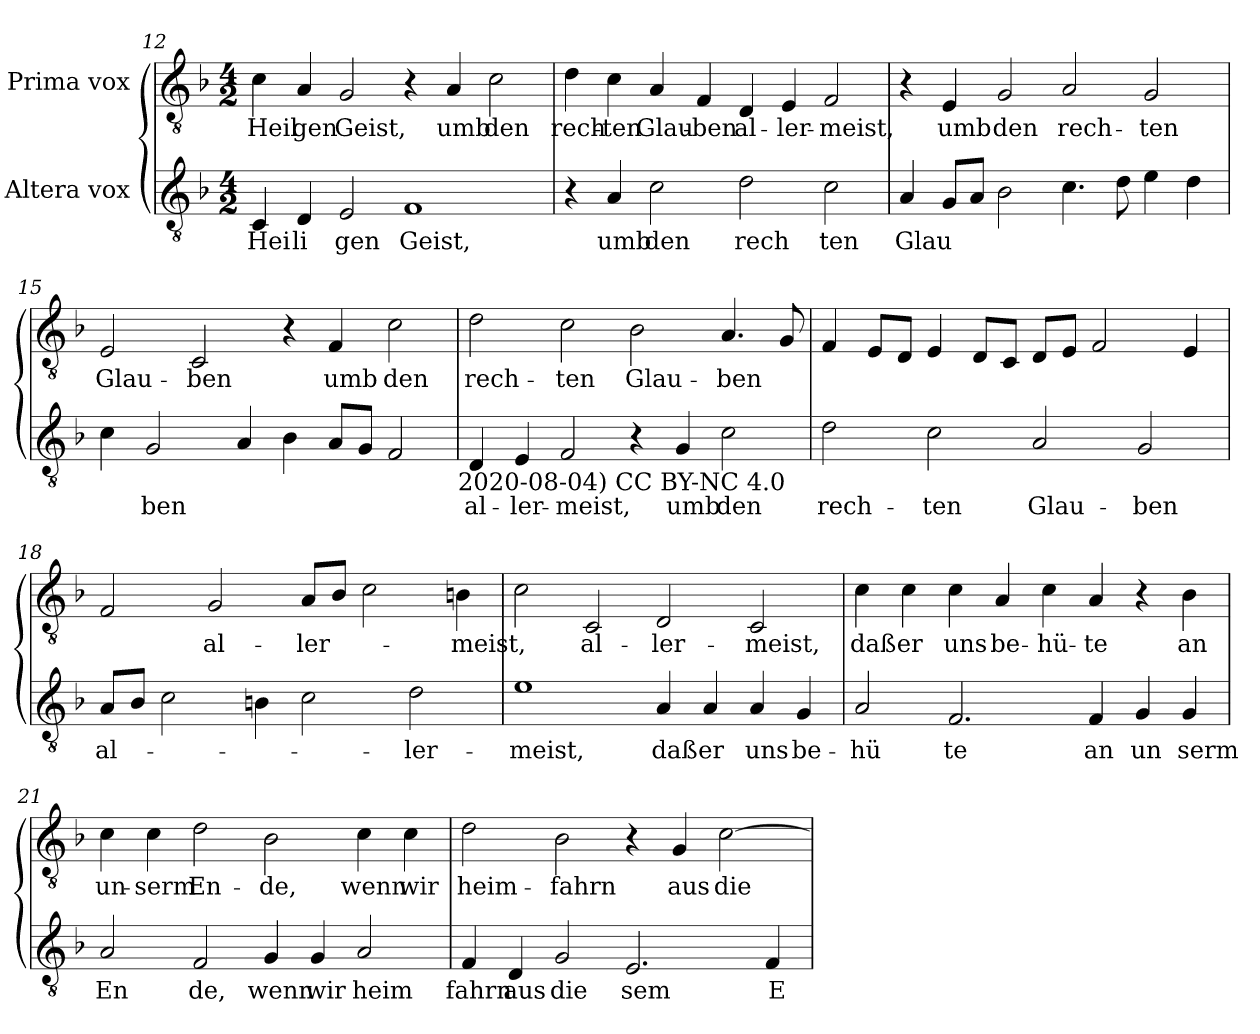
**kern	**text	**kern	**text
*part2	*part2	*part1	*part1
*staff2	*staff2	*staff1	*staff1
*I"Altera vox	*	*I"Prima vox	*
*clefGv2	*	*clefGv2	*
*k[b-]	*	*k[b-]	*
*F:	*	*F:	*
*M4/2	*	*M4/2	*
=12	=12	=12	=12
!	!LO:LY:b	!	!LO:LY:b
4C/	Hei	4c\	Heil
!	!LO:LY:b	!	!LO:LY:b
4D/	li	4A/	gen
!	!LO:LY:b	!	!LO:LY:b
2E/	gen	2G/	Geist,
!	!LO:LY:b	!	!
1F	Geist,	4r	.
!	!	!	!LO:LY:b
.	.	4A/	umb
!	!	!	!LO:LY:b
.	.	2c\	den
!!LO:PB:g=z
=13	=13	=13	=13
!	!	!	!LO:LY:b
4r	.	4d\	rech-
!	!LO:LY:b	!	!LO:LY:b
4A/	umb	4c\	-ten
!	!LO:LY:b	!	!LO:LY:b
2c\	den	4A/	Glau-
!	!	!	!LO:LY:b
.	.	4F/	-ben
!	!LO:LY:b	!	!LO:LY:b
2d\	rech	4D/	al-
!	!	!	!LO:LY:b
.	.	4E/	-ler-
!	!LO:LY:b	!	!LO:LY:b
2c\	ten	2F/	-meist,
=14	=14	=14	=14
!	!LO:LY:b	!	!
4A/	Glau	4r	.
!	!	!	!LO:LY:b
8G/L	.	4E/	umb
8A/J	.	.	.
!	!	!	!LO:LY:b
2B-\	.	2G/	den
!	!	!	!LO:LY:b
4.c\	.	2A/	rech-
8d\	.	.	.
!	!	!	!LO:LY:b
4e\	.	2G/	-ten
4d\	.	.	.
=15	=15	=15	=15
!	!	!	!LO:LY:b
4c\	.	2E/	Glau-
!	!LO:LY:b	!	!
2G/	ben	.	.
!	!	!	!LO:LY:b
.	.	2C/	-ben
4A/	.	.	.
4B-\	.	4r	.
!	!	!	!LO:LY:b
8A/L	.	4F/	umb
8G/J	.	.	.
!	!	!	!LO:LY:b
2F/	.	2c\	den
!LO:TX:b:t=2020-08-04) CC BY-NC 4.0	!	!	!
!!LO:LB:g=z
=16	=16	=16	=16
!	!LO:LY:b	!	!LO:LY:b
4D/	al-	2d\	rech-
!	!LO:LY:b	!	!
4E/	-ler-	.	.
!	!LO:LY:b	!	!LO:LY:b
2F/	-meist,	2c\	-ten
!	!	!	!LO:LY:b
4r	.	2B-\	Glau-
!	!LO:LY:b	!	!
4G/	umb	.	.
!	!LO:LY:b	!	!LO:LY:b
2c\	den	4.A/	-ben
.	.	8G/	.
=17	=17	=17	=17
!	!LO:LY:b	!	!
2d\	rech-	4F/	.
.	.	8E/L	.
.	.	8D/J	.
!	!LO:LY:b	!	!
2c\	-ten	4E/	.
.	.	8D/L	.
.	.	8C/J	.
!	!LO:LY:b	!	!
2A/	Glau-	8D/L	.
.	.	8E/J	.
.	.	2F/	.
!	!LO:LY:b	!	!
2G/	-ben	.	.
.	.	4E/	.
=18	=18	=18	=18
!	!LO:LY:b	!	!
8A/L	al-	2F/	.
8B-/J	.	.	.
2c\	.	.	.
!	!	!	!LO:LY:b
.	.	2G/	al-
4B\	.	.	.
!	!	!	!LO:LY:b
2c\	.	8A/L	-ler-
.	.	8B-/J	.
.	.	2c\	.
!	!LO:LY:b	!	!
2d\	-ler-	.	.
!	!	!	!LO:LY:b
.	.	4Bn\	-meist,
=19	=19	=19	=19
!	!LO:LY:b	!	!
1e	-meist,	2c\	.
!	!	!	!LO:LY:b
.	.	2C/	al-
!	!LO:LY:b	!	!LO:LY:b
4A/	daß	2D/	-ler-
!	!LO:LY:b	!	!
4A/	er	.	.
!	!LO:LY:b	!	!LO:LY:b
4A/	uns	2C/	-meist,
!	!LO:LY:b	!	!
4G/	be-	.	.
!!LO:LB:g=z
=20	=20	=20	=20
!	!LO:LY:b	!	!LO:LY:b
2A/	-hü	4c\	daß
!	!	!	!LO:LY:b
.	.	4c\	er
!	!LO:LY:b	!	!LO:LY:b
2.F/	te	4c\	uns
!	!	!	!LO:LY:b
.	.	4A/	be-
!	!	!	!LO:LY:b
.	.	4c\	-hü-
!	!LO:LY:b	!	!LO:LY:b
4F/	an	4A/	-te
!	!LO:LY:b	!	!
4G/	un	4r	.
!	!LO:LY:b	!	!LO:LY:b
4G/	serm	4B-\	an
=21	=21	=21	=21
!	!LO:LY:b	!	!LO:LY:b
2A/	En	4c\	un-
!	!	!	!LO:LY:b
.	.	4c\	-serm
!	!LO:LY:b	!	!LO:LY:b
2F/	de,	2d\	En-
!	!LO:LY:b	!	!LO:LY:b
4G/	wenn	2B-\	-de,
!	!LO:LY:b	!	!
4G/	wir	.	.
!	!LO:LY:b	!	!LO:LY:b
2A/	heim	4c\	wenn
!	!	!	!LO:LY:b
.	.	4c\	wir
=22	=22	=22	=22
!	!LO:LY:b	!	!LO:LY:b
4F/	fahrn	2d\	heim-
!	!LO:LY:b	!	!
4D/	aus	.	.
!	!LO:LY:b	!	!LO:LY:b
2G/	die	2B-\	-fahrn
!	!LO:LY:b	!	!
2.E/	sem	4r	.
!	!	!	!LO:LY:b
.	.	4G/	aus
!	!	!	!LO:LY:b
.	.	[<2c\	die-
!	!LO:LY:b	!	!
4F/	E	.	.
=	=	=	=
*-	*-	*-	*-
